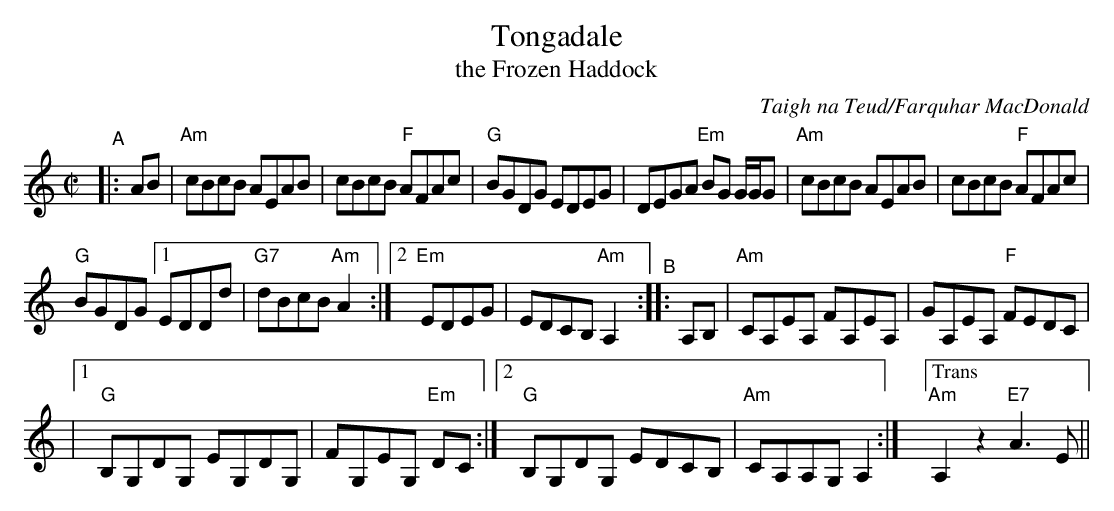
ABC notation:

X:1
T: Tongadale
T: the Frozen Haddock
C: Taigh na Teud/Farquhar MacDonald
M: C|
L: 1/8
K: Amin
"^A"|: AB |\
"Am"cBcB AEAB | cBcB "F"AFAc |\
"G"BGDG EDEG | DEGA "Em"BG G/G/G |\
"Am"cBcB AEAB | cBcB "F"AFAc |
"G"BGDG [1 EDDd | "G7"dBcB "Am"A2 :|\
[2"Em"EDEG | EDCB,"Am" A,2 "^B":: A,B, |\
"Am"CA,EA, FA,EA, | GA,EA, "F"FEDC |
|[1 "G"B,G,DG, EG,DG, | FG,EG, "Em"DC :|\
[2 "G"B,G,DG, EDCB, | "Am"CA,A,G, A,2 :|\
y["Trans""Am"A,2z2 "E7"A3E ||
